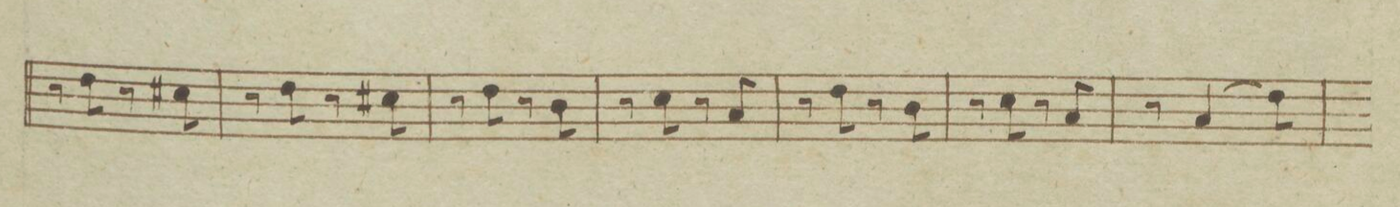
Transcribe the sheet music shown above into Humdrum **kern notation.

**kern	**dynam
*I"Violino Primo	*
*clefG2	*
*k[f#]	*
*met(c)	*
*M2/4	*
8r	.
8dd\	.
8r	.
8cc#X\	.
=120	=120
8r	.
8dd\	.
8r	.
8cc#X\	.
=121	=121
8r	.
8dd\	.
8r	.
8b\	.
=122	=122
8r	.
8cc\	.
8r	.
8a/	.
=123	=123
8r	.
8dd\	.
8r	.
8b\	.
=124	=124
8r	.
8cc\	.
8r	.
8a/	.
=125	=125
8r	.
(4a/	.
8dd\)	.
=126	=126
*-	*-
